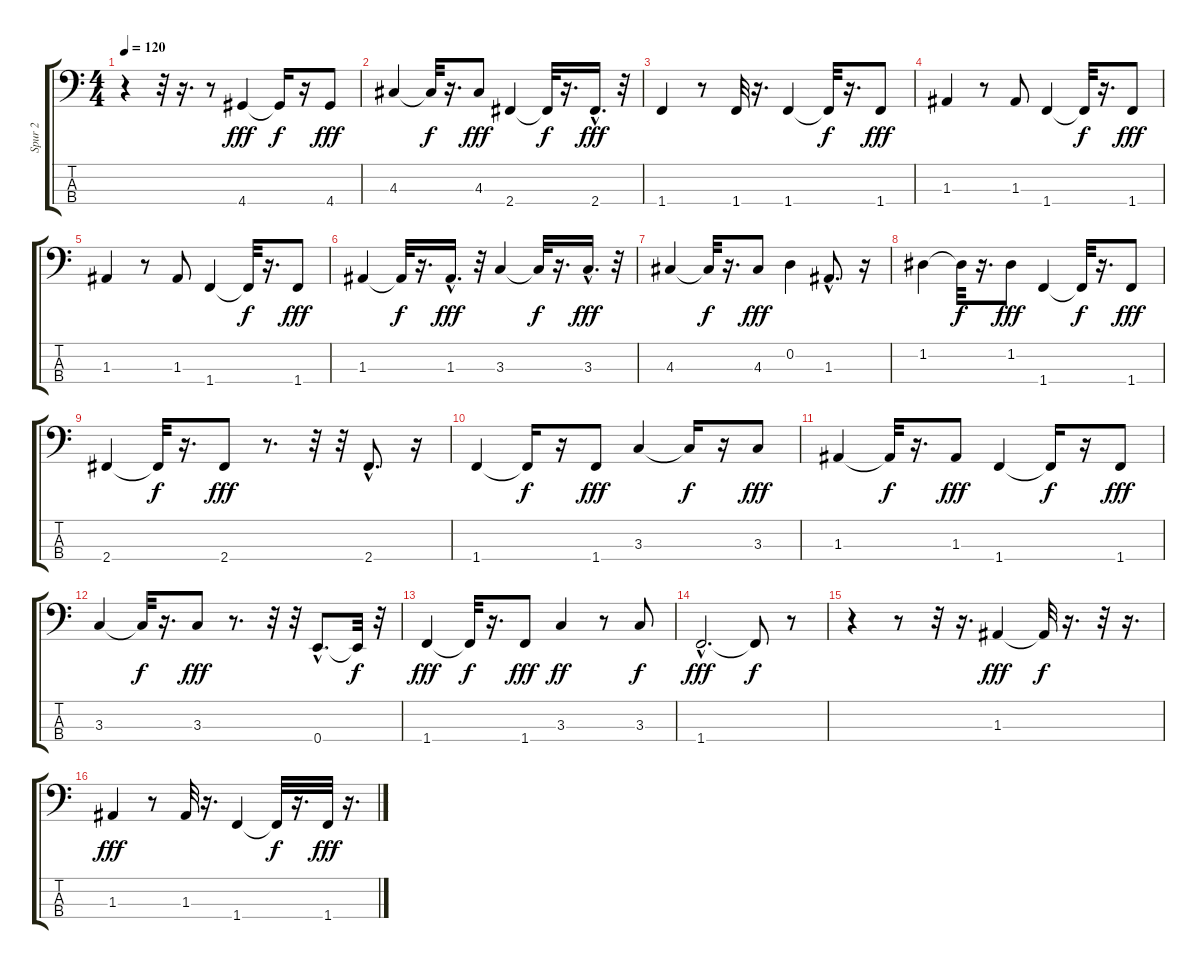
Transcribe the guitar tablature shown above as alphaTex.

\track ("Spur 2" "Spur 2") {instrument electricbassfinger}
\staff {score tabs}
\tuning (G2 D2 A1 E1) {hide}
\ts (4 4)
\tempo 120
\clef f4
\ks c
r.4{dy fff} r.32 r.16{d} r.8 4.4.4 4.4{t}.16{dy f} r.16 4.4.8{dy fff} |
4.3.4 4.3{t}.32{dy f} r.16{d} 4.3.8{dy fff} 2.4.4 2.4{t}.32{dy f} r.16{d} 2.4{hac}.16{d dy fff} r.32 |
1.4.4 r.8 1.4.32 r.16{d} 1.4.4 1.4{t}.32{dy f} r.16{d} 1.4.8{dy fff} |
1.3.4 r.8 1.3.8 1.4.4 1.4{t}.32{dy f} r.16{d} 1.4.8{dy fff} |
1.3.4 r.8 1.3.8 1.4.4 1.4{t}.32{dy f} r.16{d} 1.4.8{dy fff} |
1.3.4 1.3{t}.32{dy f} r.16{d} 1.3{hac}.16{d dy fff} r.32 3.3.4 3.3{t}.32{dy f} r.16{d} 3.3{hac}.16{d dy fff} r.32 |
4.3.4 4.3{t}.32{dy f} r.16{d} 4.3.8{dy fff} 0.2.4 1.3{hac}.8{d} r.16 |
1.2.4 1.2{t}.32{dy f} r.16{d} 1.2.8{dy fff} 1.4.4 1.4{t}.32{dy f} r.16{d} 1.4.8{dy fff} |
2.4.4 2.4{t}.32{dy f} r.16{d} 2.4.8{dy fff} r.8{d} r.32 r.32 2.4{hac}.8{d} r.16 |
1.4.4 1.4{t}.16{dy f} r.16 1.4.8{dy fff} 3.3.4 3.3{t}.16{dy f} r.16 3.3.8{dy fff} |
1.3.4 1.3{t}.32{dy f} r.16{d} 1.3.8{dy fff} 1.4.4 1.4{t}.16{dy f} r.16 1.4.8{dy fff} |
3.3.4 3.3{t}.32{dy f} r.16{d} 3.3.8{dy fff} r.8{d} r.32 r.32 0.4{hac}.8{d} 0.4{t}.32{dy f} r.32 |
1.4.4{dy fff} 1.4{t}.32{dy f} r.16{d} 1.4.8{dy fff} 3.3.4{dy ff} r.8 3.3.8{dy f} |
1.4{hac}.2{d dy fff} 1.4{t}.8{dy f} r.8 |
r.4 r.8 r.32 r.16{d} 1.3.4{dy fff} 1.3{t}.32{dy f} r.16{d} r.32 r.16{d} |
1.3.4{dy fff} r.8 1.3.32 r.16{d} 1.4.4 1.4{t}.32{dy f} r.16{d} 1.4.32{dy fff} r.16{d}
